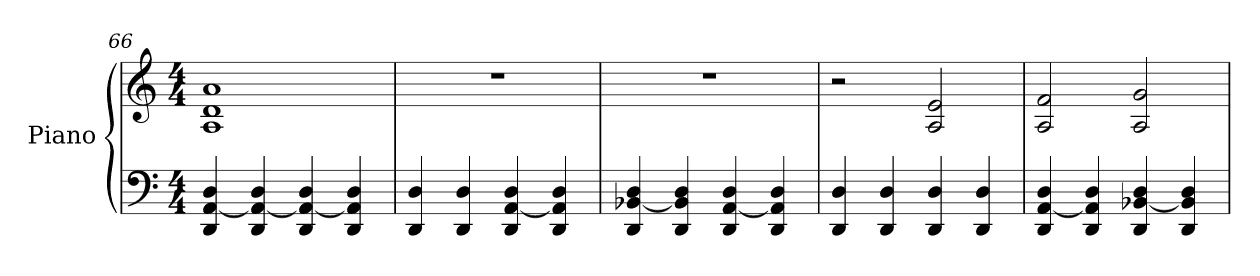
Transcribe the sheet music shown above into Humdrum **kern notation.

**kern	**kern
*part1	*part1
*staff2	*staff1
*I"Piano	*
*I'Pno	*
*clefF4	*clefG2
*k[]	*k[]
*C:	*C:
*M4/4	*M4/4
=66	=66
*	*^
*	*	*^
4DD/ [4AA/ 4D/	1a	1d	1A
4DD/ 4AA/_ 4D/	.	.	.
4DD/ 4AA/_ 4D/	.	.	.
4DD/ 4AA/] 4D/	.	.	.
*	*v	*v	*v
!!LO:LB:g=z
=67	=67
4DD/ 4D/	1r
4DD/ 4D/	.
4DD/ [4AA/ 4D/	.
4DD/ 4AA/] 4D/	.
=68	=68
4DD/ [4BB-X/ 4D/	1r
4DD/ 4BB-/] 4D/	.
4DD/ [4AA/ 4D/	.
4DD/ 4AA/] 4D/	.
=69	=69
4DD/ 4D/	2r
4DD/ 4D/	.
4DD/ 4D/	2A/ 2e/
4DD/ 4D/	.
=70	=70
4DD/ [4AA/ 4D/	2A/ 2f/
4DD/ 4AA/] 4D/	.
4DD/ [4BB-X/ 4D/	2A/ 2g/
4DD/ 4BB-/] 4D/	.
=	=
*-	*-
